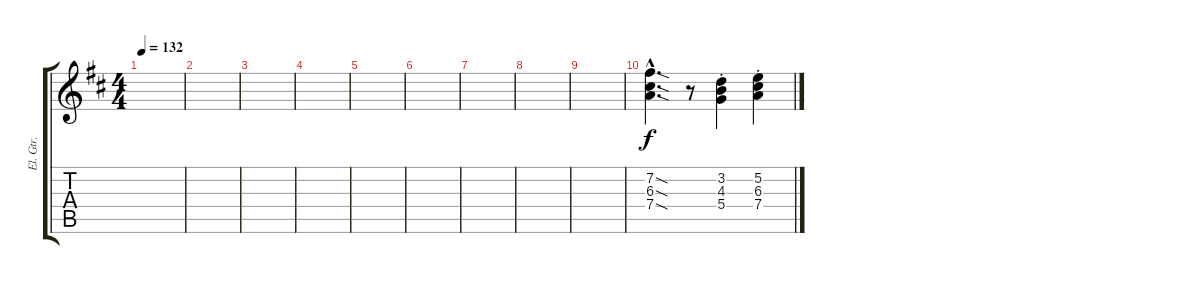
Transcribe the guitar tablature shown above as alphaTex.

\track ("El. Gtr." "El. Gtr.") {instrument electricguitarjazz}
\staff {score tabs}
\tuning (E4 B3 G3 D3 A2 E2) {hide}
\ts (4 4)
\tempo 132
\clef g2
\ks d
|
|
|
|
|
|
|
|
|
(7.2{sod hac} 6.3{sod hac} 7.4{sod hac}).4{d} r.8 (3.2{st} 4.3{st} 5.4{st}).4 (5.2{st} 6.3{st} 7.4{st}).4
